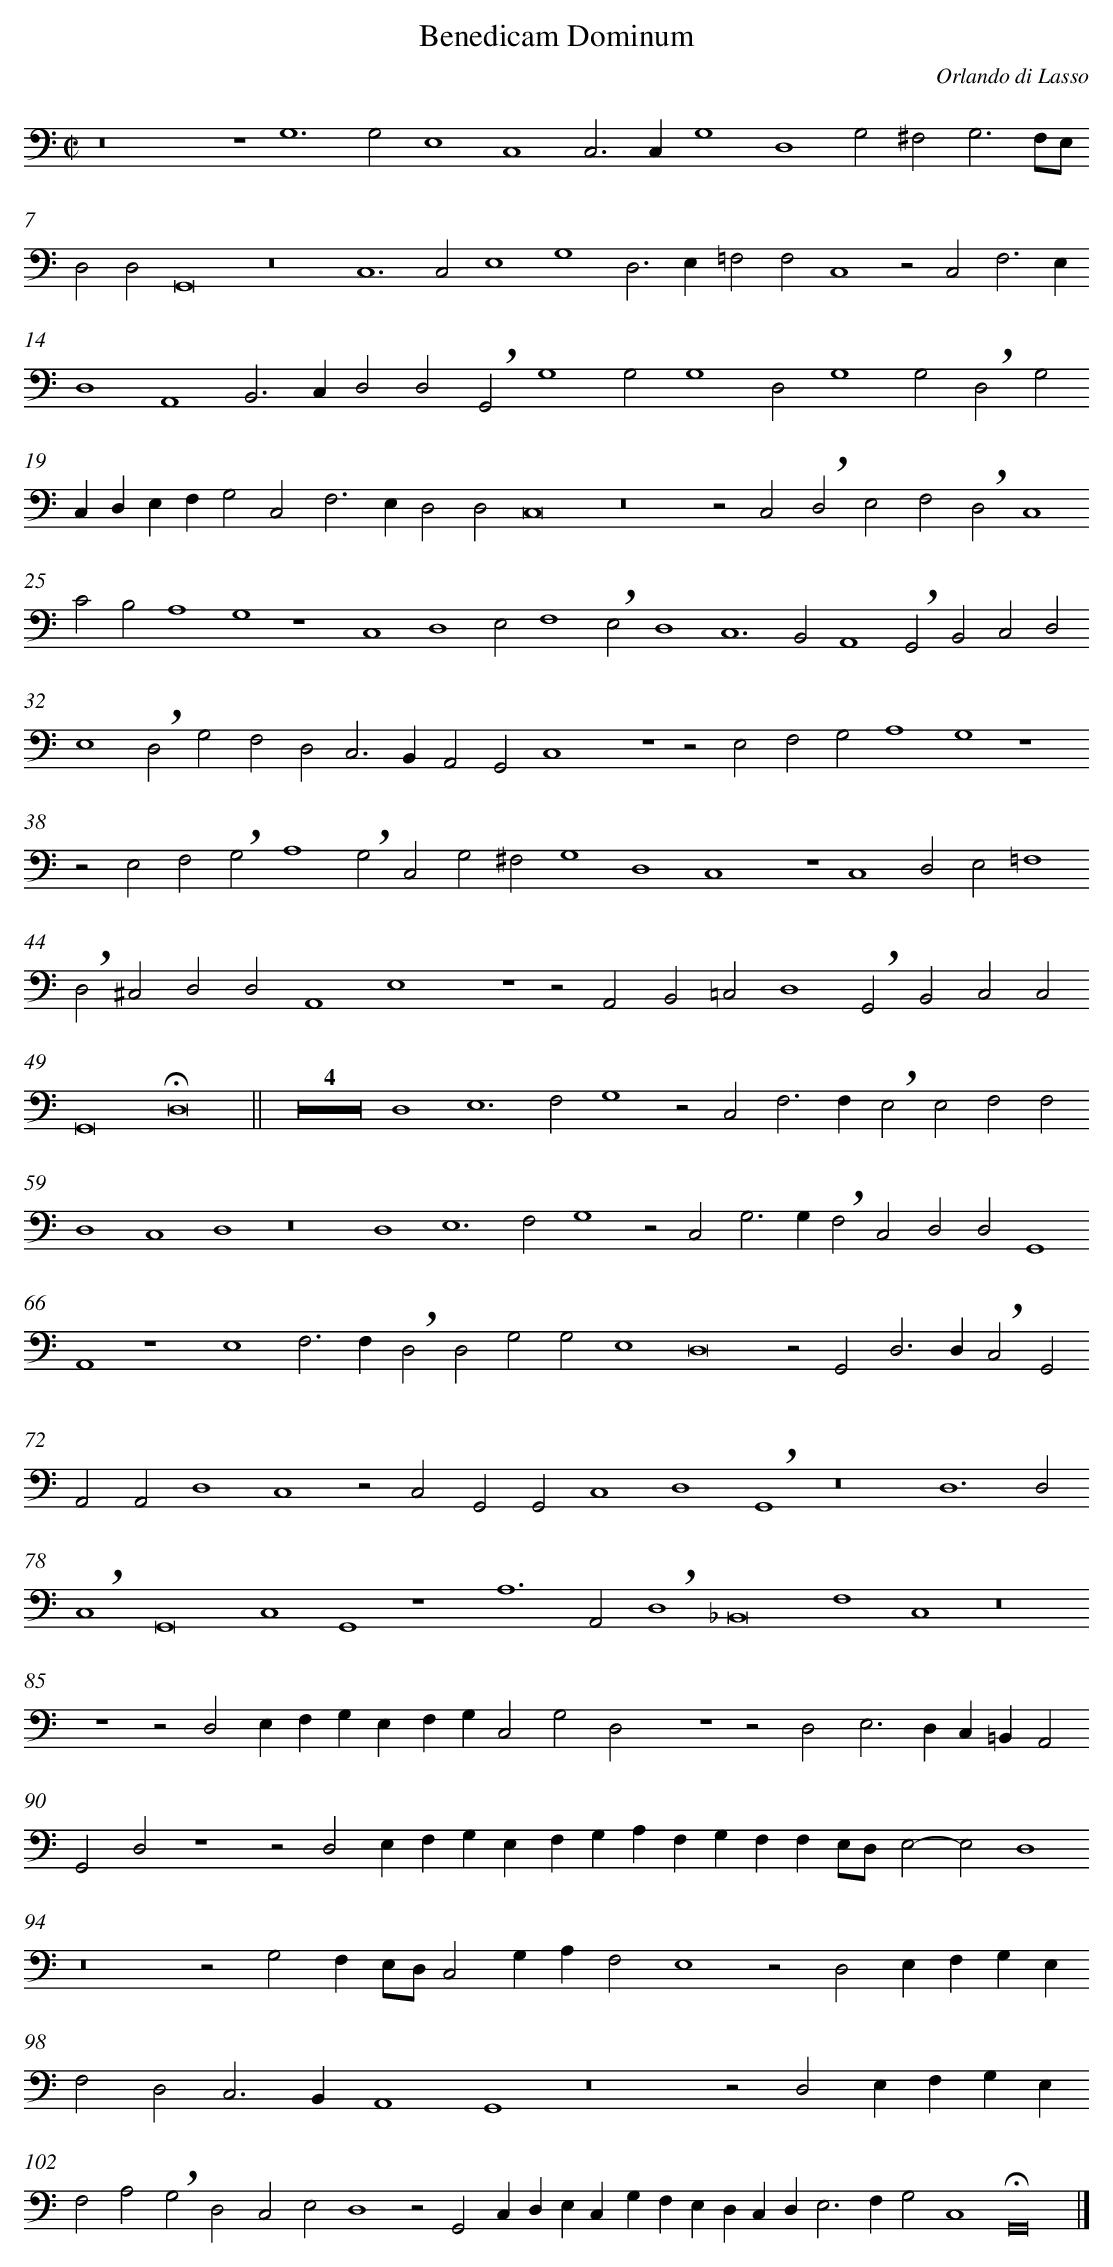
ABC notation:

X:1
T: Benedicam Dominum
C: Orlando di Lasso
L: 1/4
M: C|
K: C clef=bass
z8 [|]
z4G,6 [|]
G,2E,4 [|]
C,4C,3C, [|]
G,4D,4 [|]
G,2^F,2G,3F,/E,/ [|]
D,2D,2G,,8 [|]
z8 [|]
C,6 [|]
C,2E,4 [|]
G,4D,3E, [|]
=F,2F,2C,4 [|]
z2C,2F,3E, [|]
D,4A,,4 [|]
B,,2>C,2D,2D,2 [|]
!breath!G,,2G,4G,2 [|]
G,4D,2G,4 [|]
G,2!breath!D,2G,2 [|]
C,D,E,F,G,2C,2 [|]
F,2>E,2D,2D,2 [|]
C,8 [|]
z8 [|]
z2C,2!breath!D,2E,2 [|]
F,2!breath!D,2C,4 [|]
C2B,2A,4 [|]
G,4z4 [|]
C,4D,4 [|]
E,2F,4!breath!E,2 [|]
D,4C,6 [|]
B,,2A,,4 [|]
!breath!G,,2B,,2C,2D,2 [|]
E,4!breath!D,2G,2 [|]
F,2D,2C,3B,, [|]
A,,2G,,2C,4 [|]
z4z2E,2 [|]
F,2G,2A,4 [|]
G,4z4 [|]
z2E,2F,2!breath!G,2 [|]
A,4!breath!G,2C,2 [|]
G,2^F,2G,4 [|]
D,4C,4 [|]
z4C,4 [|]
D,2E,2=F,4 [|]
!breath!D,2^C,2D,2D,2 [|]
A,,4E,4 [|]
z4z2A,,2 [|]
B,,2=C,2D,4 [|]
!breath!G,,2B,,2C,2C,2 [|]
G,,8 [|]
!fermata!D,8 ||
Z4 [|]
D,4E,6 [|]
F,2G,4 [|]
z2C,2F,3F, [|]
!breath!E,2E,2F,2F,2 [|]
D,4C,4 [|]
D,4z8 [|]
D,4 [|]
E,6F,2 [|]
G,4z2C,2 [|]
G,2>G,2!breath!F,2C,2 [|]
D,2D,2G,,4 [|]
A,,4z4 [|]
E,4F,3F, [|]
!breath!D,2D,2G,2G,2 [|]
E,4D,8 [|]
z2G,,2 [|]
D,2>D,2!breath!C,2G,,2 [|]
A,,2A,,2D,4 [|]
C,4z2C,2 [|]
G,,2G,,2C,4 [|]
D,4!breath!G,,4 [|]
z8 [|]
D,6D,2 [|]
!breath!C,4G,,8 [|]
C,4 [|]
G,,4z4 [|]
A,6A,,2 [|]
!breath!D,4_B,,8 [|]
F,4 [|]
C,4z8 [|]
z4 [|]
z2D,2E,F,G,E, [|]
F,G,C,2G,2D,2 [|]
z4z2D,2 [|]
E,2>D,2C,=B,,A,,2 [|]
G,,2D,2z4 [|]
z2D,2E,F,G,E, [|]
F,G,A,F,G,F,F,E,/D,/ [|]
E,2-E,2D,4 [|]
z8 [|]
z2G,2F,E,/D,/C,2 [|]
G,A,F,2E,4 [|]
z2D,2E,F,G,E, [|]
F,2D,2C,3B,, [|]
A,,4G,,4 [|]
z8 [|]
z2D,2E,F,G,E, [|]
F,2A,2!breath!G,2D,2 [|]
C,2E,2D,4 [|]
z2G,,2C,D,E,C, [|]
G,F,E,D,C,D,E,3 [|]
F,G,2C,4 [|]
!fermata!G,,8 |]
